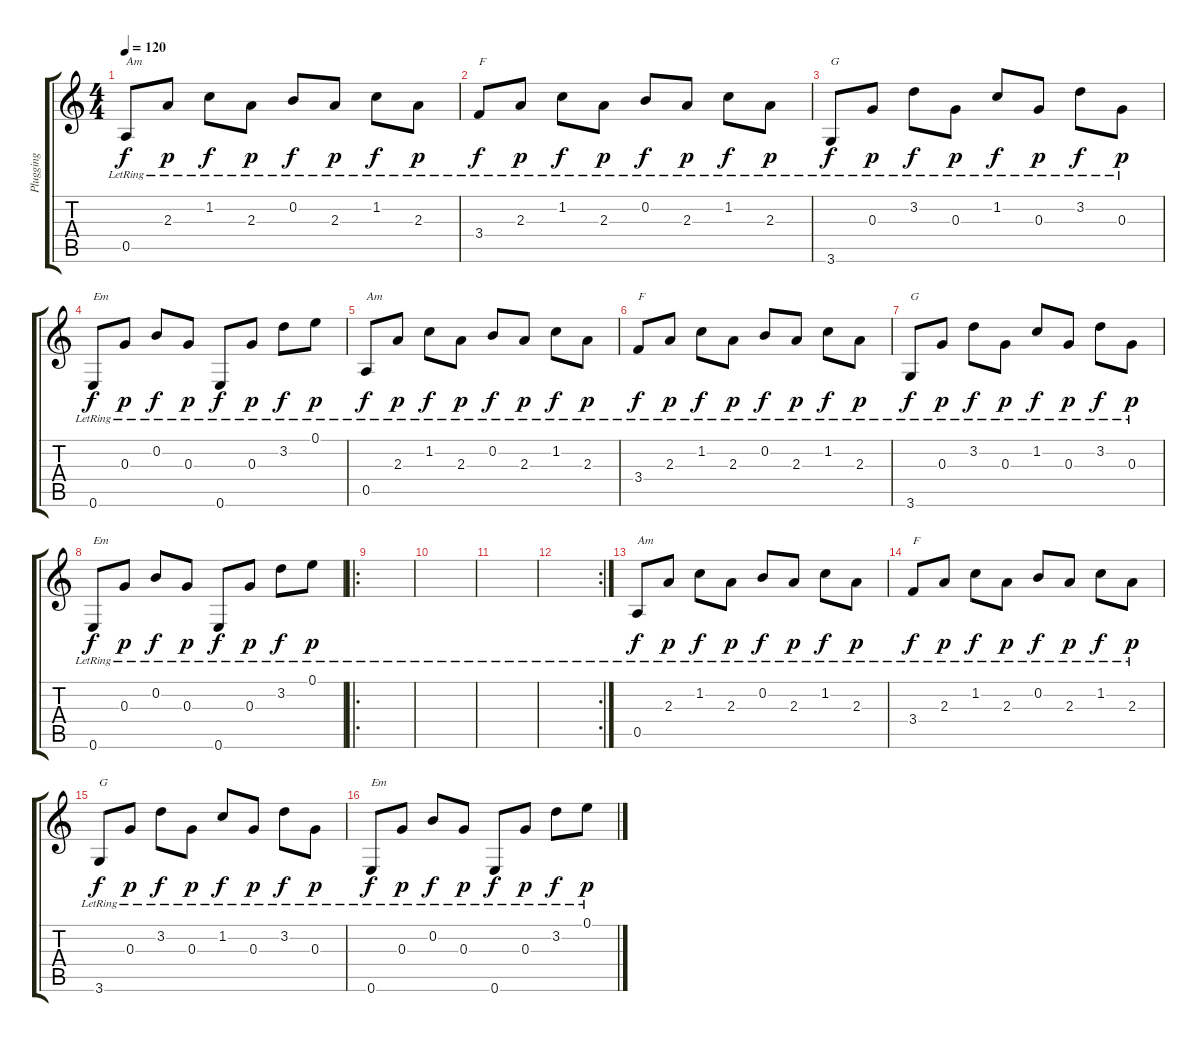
\track ("Plugging" "Plugging") {instrument electricguitarclean}
\staff {score tabs}
\tuning (E4 B3 G3 D3 A2 E2) {hide}
\ts (4 4)
\tempo 120
\clef g2
\ks c
0.5{lr}.8{txt "Am" dy f} 2.3{lr}.8{dy p} 1.2{lr}.8{dy f} 2.3{lr}.8{dy p} 0.2{lr}.8{dy f} 2.3{lr}.8{dy p} 1.2{lr}.8{dy f} 2.3{lr}.8{dy p} |
3.4{lr}.8{txt "F" dy f} 2.3{lr}.8{dy p} 1.2{lr}.8{dy f} 2.3{lr}.8{dy p} 0.2{lr}.8{dy f} 2.3{lr}.8{dy p} 1.2{lr}.8{dy f} 2.3{lr}.8{dy p} |
3.6{lr}.8{txt "G" dy f} 0.3{lr}.8{dy p} 3.2{lr}.8{dy f} 0.3{lr}.8{dy p} 1.2{lr}.8{dy f} 0.3{lr}.8{dy p} 3.2{lr}.8{dy f} 0.3{lr}.8{dy p} |
0.6{lr}.8{txt "Em" dy f} 0.3{lr}.8{dy p} 0.2{lr}.8{dy f} 0.3{lr}.8{dy p} 0.6{lr}.8{dy f} 0.3{lr}.8{dy p} 3.2{lr}.8{dy f} 0.1{lr}.8{dy p} |
0.5{lr}.8{txt "Am" dy f} 2.3{lr}.8{dy p} 1.2{lr}.8{dy f} 2.3{lr}.8{dy p} 0.2{lr}.8{dy f} 2.3{lr}.8{dy p} 1.2{lr}.8{dy f} 2.3{lr}.8{dy p} |
3.4{lr}.8{txt "F" dy f} 2.3{lr}.8{dy p} 1.2{lr}.8{dy f} 2.3{lr}.8{dy p} 0.2{lr}.8{dy f} 2.3{lr}.8{dy p} 1.2{lr}.8{dy f} 2.3{lr}.8{dy p} |
3.6{lr}.8{txt "G" dy f} 0.3{lr}.8{dy p} 3.2{lr}.8{dy f} 0.3{lr}.8{dy p} 1.2{lr}.8{dy f} 0.3{lr}.8{dy p} 3.2{lr}.8{dy f} 0.3{lr}.8{dy p} |
0.6{lr}.8{txt "Em" dy f} 0.3{lr}.8{dy p} 0.2{lr}.8{dy f} 0.3{lr}.8{dy p} 0.6{lr}.8{dy f} 0.3{lr}.8{dy p} 3.2{lr}.8{dy f} 0.1{lr}.8{dy p} |
\ro
|
|
|
\rc 2
|
0.5{lr}.8{txt "Am" dy f} 2.3{lr}.8{dy p} 1.2{lr}.8{dy f} 2.3{lr}.8{dy p} 0.2{lr}.8{dy f} 2.3{lr}.8{dy p} 1.2{lr}.8{dy f} 2.3{lr}.8{dy p} |
3.4{lr}.8{txt "F" dy f} 2.3{lr}.8{dy p} 1.2{lr}.8{dy f} 2.3{lr}.8{dy p} 0.2{lr}.8{dy f} 2.3{lr}.8{dy p} 1.2{lr}.8{dy f} 2.3{lr}.8{dy p} |
3.6{lr}.8{txt "G" dy f} 0.3{lr}.8{dy p} 3.2{lr}.8{dy f} 0.3{lr}.8{dy p} 1.2{lr}.8{dy f} 0.3{lr}.8{dy p} 3.2{lr}.8{dy f} 0.3{lr}.8{dy p} |
0.6{lr}.8{txt "Em" dy f} 0.3{lr}.8{dy p} 0.2{lr}.8{dy f} 0.3{lr}.8{dy p} 0.6{lr}.8{dy f} 0.3{lr}.8{dy p} 3.2{lr}.8{dy f} 0.1{lr}.8{dy p}
